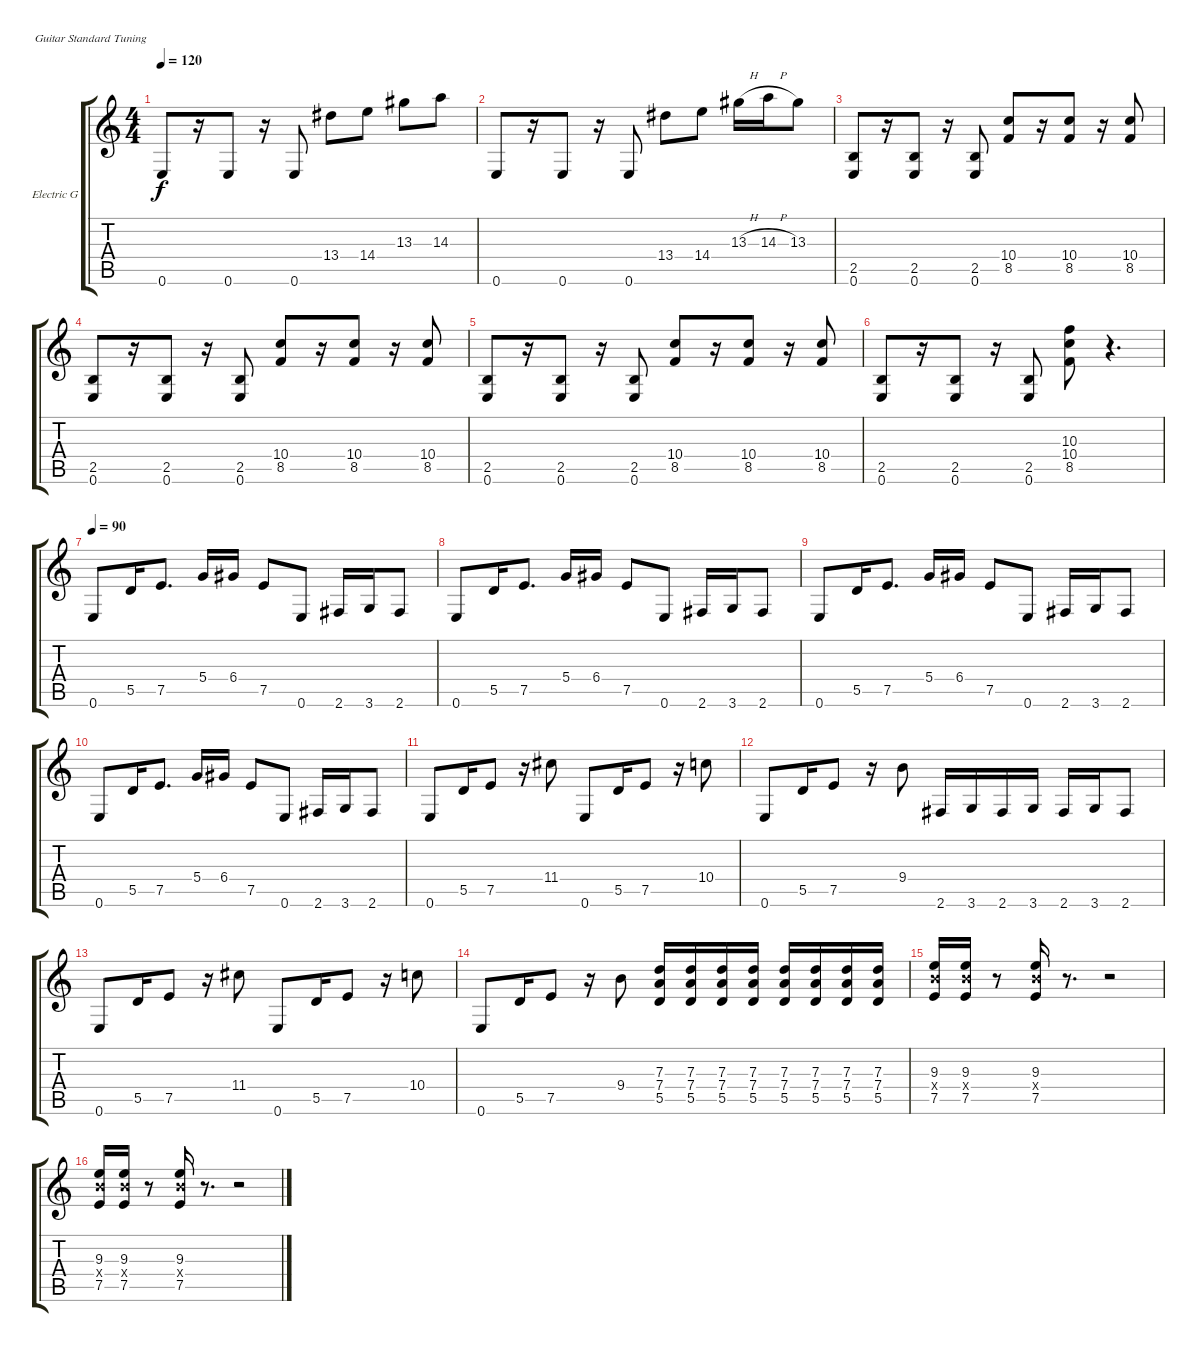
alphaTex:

\defaultSystemsLayout 4
\bracketExtendMode groupsimilarinstruments
\firstSystemTrackNameOrientation horizontal
\otherSystemsTrackNameOrientation horizontal
\track ("Electric Guitar" "Electric G") {instrument electricguitarclean}
\staff {score tabs}
\tuning (E4 B3 G3 D3 A2 E2)
\ts (4 4)
\tempo 120
\clef g2
\scale
0.231245
\ks c
0.6.8{dy f} r.16 0.6.8 r.16 0.6.8 13.4.8 14.4.8 13.3.8 14.3.8 |
\scale
0.267058 0.6.8 r.16 0.6.8 r.16 0.6.8 13.4.8 14.4.8 13.3{h}.16 14.3{h}.16 13.3.8 |
(2.5 0.6).8 r.16 (2.5 0.6).8 r.16 (2.5 0.6).8 (10.4 8.5).8 r.16 (10.4 8.5).8 r.16 (10.4 8.5).8 |
(2.5 0.6).8 r.16 (2.5 0.6).8 r.16 (2.5 0.6).8 (10.4 8.5).8 r.16 (10.4 8.5).8 r.16 (10.4 8.5).8 |
(2.5 0.6).8 r.16 (2.5 0.6).8 r.16 (2.5 0.6).8 (10.4 8.5).8 r.16 (10.4 8.5).8 r.16 (10.4 8.5).8 |
(2.5 0.6).8 r.16 (2.5 0.6).8 r.16 (2.5 0.6).8 (10.3 10.4 8.5).8 r.4{d} |
\tempo 90
0.6.8 5.5.16 7.5.8{d} 5.4.16 6.4.16 7.5.8 0.6.8 2.6.16 3.6.16 2.6.8 |
0.6.8 5.5.16 7.5.8{d} 5.4.16 6.4.16 7.5.8 0.6.8 2.6.16 3.6.16 2.6.8 |
0.6.8 5.5.16 7.5.8{d} 5.4.16 6.4.16 7.5.8 0.6.8 2.6.16 3.6.16 2.6.8 |
0.6.8 5.5.16 7.5.8{d} 5.4.16 6.4.16 7.5.8 0.6.8 2.6.16 3.6.16 2.6.8 |
0.6.8 5.5.16 7.5.8 r.16 11.4.8 0.6.8 5.5.16 7.5.8 r.16 10.4.8 |
0.6.8 5.5.16 7.5.8 r.16 9.4.8 2.6.16 3.6.16 2.6.16 3.6.16 2.6.16 3.6.16 2.6.8 |
0.6.8 5.5.16 7.5.8 r.16 11.4.8 0.6.8 5.5.16 7.5.8 r.16 10.4.8 |
0.6.8 5.5.16 7.5.8 r.16 9.4.8 (7.3 7.4 5.5).16 (7.3 7.4 5.5).16 (7.3 7.4 5.5).16 (7.3 7.4 5.5).16 (7.3 7.4 5.5).16 (7.3 7.4 5.5).16 (7.3 7.4 5.5).16 (7.3 7.4 5.5).16 |
(9.3 7.5 9.4{x}).16 (9.3 7.5 9.4{x}).16 r.8 (9.3 7.5 9.4{x}).16 r.8{d} r.2 |
(9.3 7.5 9.4{x}).16 (9.3 7.5 9.4{x}).16 r.8 (9.3 7.5 9.4{x}).16 r.8{d} r.2
